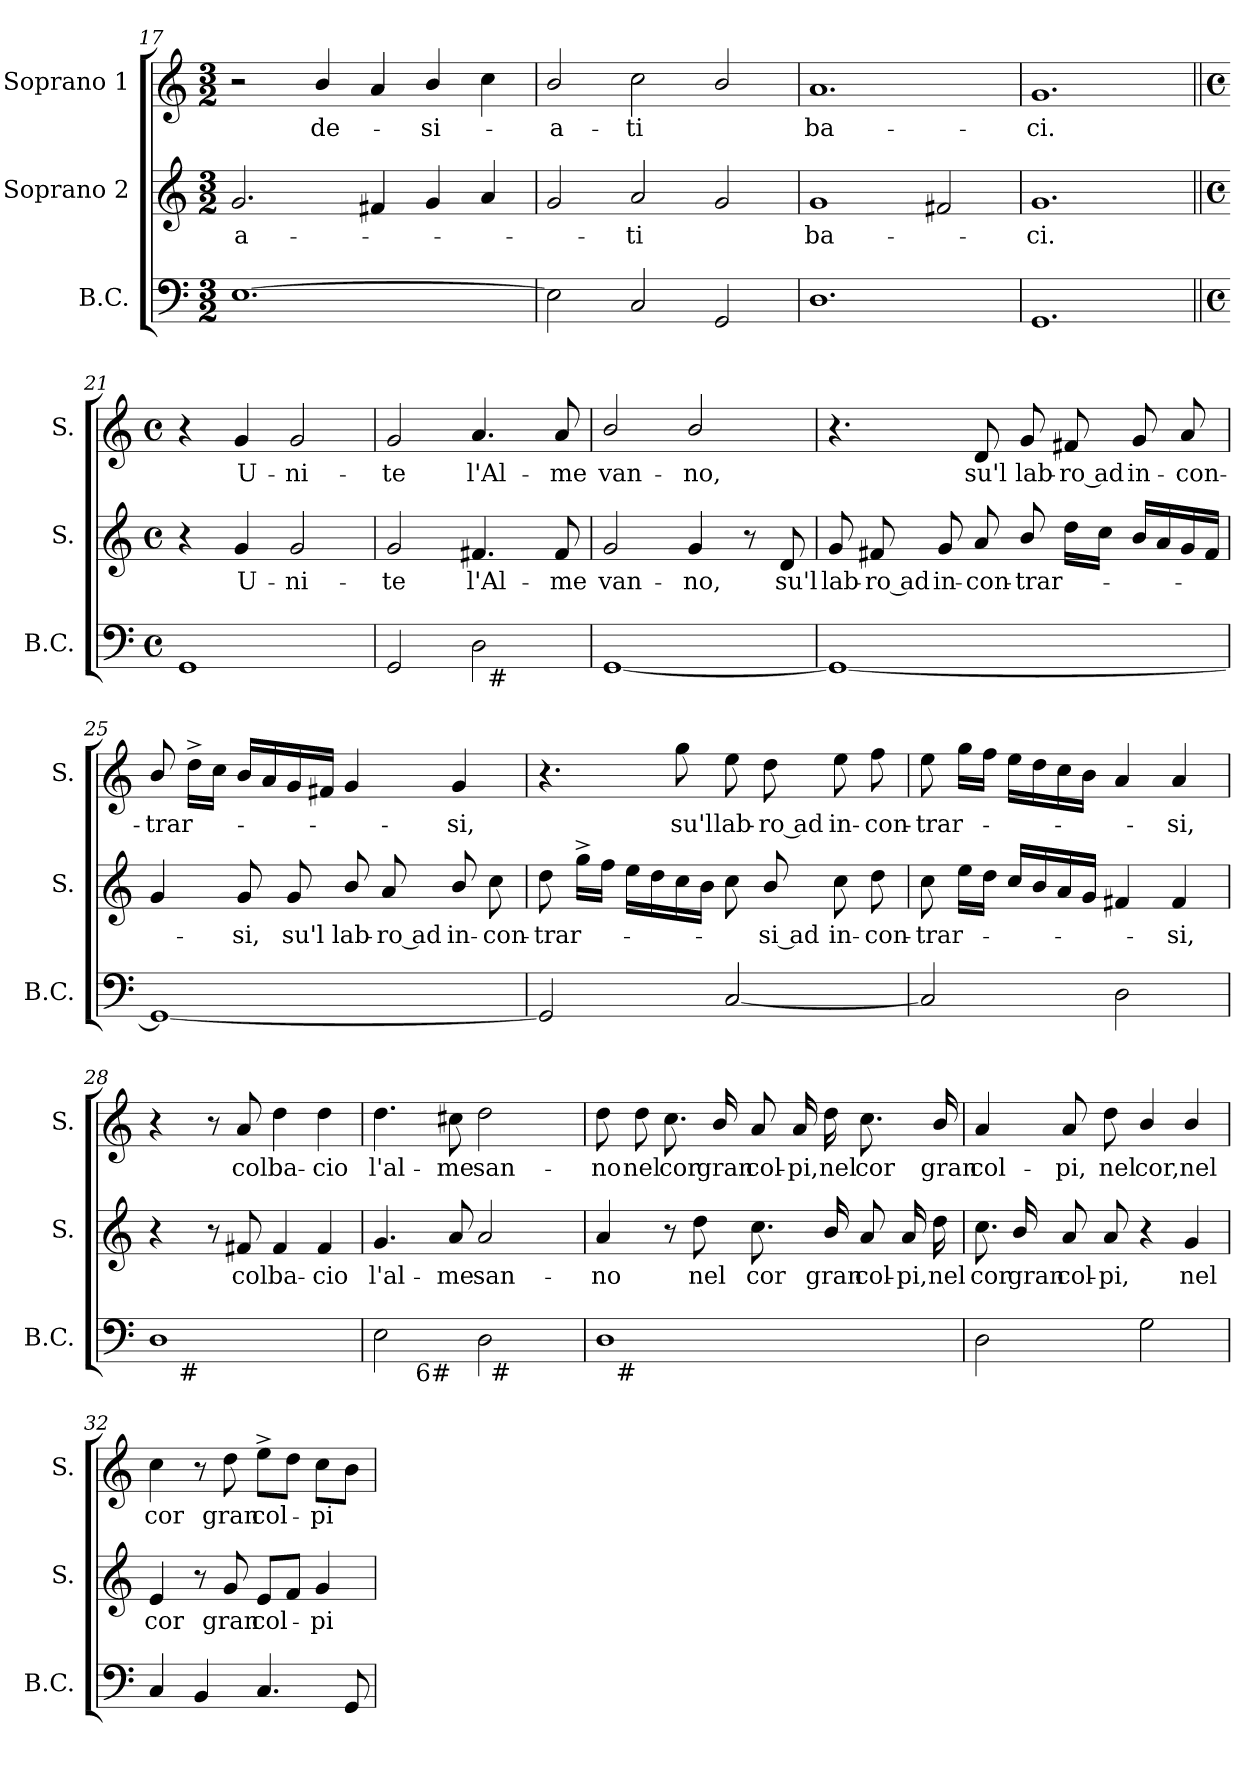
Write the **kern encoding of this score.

**kern	**kern	**text	**kern	**text
*part3	*part2	*part2	*part1	*part1
*staff3	*staff2	*staff2	*staff1	*staff1
*I"B.C.	*I"Soprano 2	*	*I"Soprano 1	*
*I'B.C.	*I'S.	*	*I'S.	*
*clefF4	*clefG2	*	*clefG2	*
*k[]	*k[]	*	*k[]	*
*C:	*C:	*	*C:	*
*M3/2	*M3/2	*	*M3/2	*
=17	=17	=17	=17	=17
!	!	!LO:LY:b:rj	!	!
[>1.E	2.g/	-a-	2r	.
!	!	!	!	!LO:LY:b
.	.	.	4b/	de-
.	4f#X/	.	4a/	.
!	!	!	!	!LO:LY:b
.	4g/	.	4b/	-si-
.	4a/	.	4cc\	.
=18	=18	=18	=18	=18
!	!	!	!	!LO:LY:b
2E\]	2g/	.	2b/	-a-
!	!	!LO:LY:b	!	!LO:LY:b
2C</	2a/	-ti	2cc\	-ti
2GG/	2g/	.	2b/	.
=19	=19	=19	=19	=19
!	!	!LO:LY:b	!	!LO:LY:b
1.D>	1g	ba-	1.a	ba-
.	2f#X/	.	.	.
=20	=20	=20	=20	=20
!	!	!LO:LY:b	!	!LO:LY:b
1.GG	1.g	-ci.	1.g	-ci.
!!LO:LB:g=z
=21||	=21||	=21||	=21||	=21||
*M4/4	*M4/4	*	*M4/4	*
*met(c)	*met(c)	*	*met(c)	*
1GG	4r	.	4r	.
!	!	!LO:LY:b	!	!LO:LY:b
.	4g/	U-	4g/	U-
!	!	!LO:LY:b	!	!LO:LY:b
.	2g/	-ni-	2g/	-ni-
=22	=22	=22	=22	=22
!	!	!LO:LY:b	!	!LO:LY:b
*^	*	*	*	*
2GG/	2ryy	2g/	-te	2g/	-te
!	!	!	!LO:LY:b	!	!LO:LY:b
2D\	32ryy	4.f#X/	l'Al-	4.a/	l'Al-
!	!LO:TX:b:t=#	!	!	!	!
.	4...ryy	.	.	.	.
!	!	!	!LO:LY:b	!	!LO:LY:b
.	.	8f#/	-me	8a/	-me
=23	=23	=23	=23	=23	=23
!	!	!	!LO:LY:b	!	!LO:LY:b
*v	*v	*	*	*	*
[<1GG	2g/	van-	2b/	van-
!	!	!LO:LY:b	!	!LO:LY:b
.	4g/	-no,	2b/	-no,
.	8r	.	.	.
!	!	!LO:LY:b	!	!
.	8d/	su'l	.	.
=24	=24	=24	=24	=24
!	!	!LO:LY:b	!	!
1GG_	8g/	lab-	4.r	.
!	!	!LO:LY:b:rj	!	!
.	8f#X/	-ro ad	.	.
!	!	!LO:LY:b	!	!
.	8g/	in-	.	.
!	!	!LO:LY:b	!	!LO:LY:b
.	8a/	-con-	8d/	su'l
!	!	!LO:LY:b	!	!LO:LY:b
.	8b/	-trar-	8g/	lab-
!	!	!	!	!LO:LY:b:rj
.	16dd\LL	.	8f#X/	-ro ad
.	16cc\JJ	.	.	.
!	!	!	!	!LO:LY:b
.	16b/LL	.	8g/	in-
.	16a/	.	.	.
!	!	!	!	!LO:LY:b
.	16g/	.	8a/	-con-
.	16f#/JJ	.	.	.
!!LO:LB:g=z
=25	=25	=25	=25	=25
!	!	!	!	!LO:LY:b
1GG_	4g/	.	8b/	-trar-
.	.	.	16dd^>\LL	.
.	.	.	16cc\JJ	.
!	!	!LO:LY:b	!	!
.	8g/	-si,	16b/LL	.
.	.	.	16a/	.
!	!	!LO:LY:b	!	!
.	8g/	su'l	16g/	.
.	.	.	16f#X/JJ	.
!	!	!LO:LY:b	!	!
.	8b/	lab-	4g/	.
!	!	!LO:LY:b:rj	!	!
.	8a/	-ro ad	.	.
!	!	!LO:LY:b	!	!LO:LY:b
.	8b/	in-	4g/	-si,
!	!	!LO:LY:b	!	!
.	8cc\	-con-	.	.
=26	=26	=26	=26	=26
!	!	!LO:LY:b	!	!
2GG/]	8dd\	-trar-	4.r	.
.	16gg^>\LL	.	.	.
.	16ff\JJ	.	.	.
.	16ee\LL	.	.	.
.	16dd\	.	.	.
!	!	!	!	!LO:LY:b
.	16cc\	.	8gg\	su'l
.	16b\JJ	.	.	.
!	!	!	!	!LO:LY:b
[<2C/	8cc\	.	8ee\	lab-
!	!	!LO:LY:b:rj	!	!LO:LY:b:rj
.	8b/	-si ad	8dd\	-ro ad
!	!	!LO:LY:b	!	!LO:LY:b
.	8cc\	in-	8ee\	in-
!	!	!LO:LY:b	!	!LO:LY:b
.	8dd\	-con-	8ff\	-con-
=27	=27	=27	=27	=27
!	!	!LO:LY:b	!	!LO:LY:b
2C/]	8cc\	-trar-	8ee\	-trar-
.	16ee\LL	.	16gg\LL	.
.	16dd\JJ	.	16ff\JJ	.
.	16cc/LL	.	16ee\LL	.
.	16b/	.	16dd\	.
.	16a/	.	16cc\	.
.	16g/JJ	.	16b\JJ	.
2D\	4f#X/	.	4a/	.
!	!	!LO:LY:b	!	!LO:LY:b
.	4f#/	-si,	4a/	-si,
!!LO:PB:g=z
=28	=28	=28	=28	=28
*^	*	*	*	*
1D	8ryy	4r	.	4r	.
!	!LO:TX:b:t=#	!	!	!	!
.	2..ryy	.	.	.	.
.	.	8r	.	8r	.
!	!	!	!LO:LY:b	!	!LO:LY:b
.	.	8f#X/	col	8a/	col
!	!	!	!LO:LY:b	!	!LO:LY:b
.	.	4f#/	ba-	4dd\	ba-
!	!	!	!LO:LY:b	!	!LO:LY:b
.	.	4f#/	-cio	4dd\	-cio
=29	=29	=29	=29	=29	=29
!	!	!	!LO:LY:b	!	!LO:LY:b
*	*^	*	*	*	*
2E\	8..ryy	2ryy	4.g/	l'al-	4.dd\	l'al-
!	!LO:TX:b:t=6#	!	!	!	!	!
.	2ryy	.	.	.	.	.
!	!	!	!	!LO:LY:b	!	!LO:LY:b
.	.	.	8a/	-me	8cc#X\	-me
!	!	!	!	!LO:LY:b	!	!LO:LY:b
2D\	.	32ryy	2a/	san-	2dd\	san-
!	!	!LO:TX:b:t=#	!	!	!	!
.	.	4...ryy	.	.	.	.
.	4ryy	.	.	.	.	.
.	32ryy	.	.	.	.	.
=30	=30	=30	=30	=30	=30	=30
!	!	!	!	!LO:LY:b	!	!LO:LY:b
*	*v	*v	*	*	*	*
1D	16ryy	4a/	-no	8dd\	-no
!	!LO:TX:b:t=#	!	!	!	!
.	2...ryy	.	.	.	.
!	!	!	!	!	!LO:LY:b
.	.	.	.	8dd\	nel
!	!	!	!	!	!LO:LY:b
.	.	8r	.	8.cc\	cor
!	!	!	!LO:LY:b	!	!
.	.	8dd\	nel	.	.
!	!	!	!	!	!LO:LY:b
.	.	.	.	16b/	gran
!	!	!	!LO:LY:b	!	!LO:LY:b
.	.	8.cc\	cor	8a/	col-
!	!	!	!	!	!LO:LY:b
.	.	.	.	16a/	-pi,
!	!	!	!LO:LY:b	!	!LO:LY:b
.	.	16b/	gran	16dd\	nel
!	!	!	!LO:LY:b	!	!LO:LY:b
.	.	8a/	col-	8.cc\	cor
!	!	!	!LO:LY:b	!	!
.	.	16a/	-pi,	.	.
!	!	!	!LO:LY:b	!	!LO:LY:b
.	.	16dd\	nel	16b/	gran
=31	=31	=31	=31	=31	=31
!	!	!	!LO:LY:b	!	!LO:LY:b
*v	*v	*	*	*	*
2D\	8.cc\	cor	4a/	col-
!	!	!LO:LY:b	!	!
.	16b/	gran	.	.
!	!	!LO:LY:b	!	!LO:LY:b
.	8a/	col-	8a/	-pi,
!	!	!LO:LY:b	!	!LO:LY:b
.	8a/	-pi,	8dd\	nel
!	!	!	!	!LO:LY:b
2G\	4r	.	4b/	cor,
!	!	!LO:LY:b	!	!LO:LY:b
.	4g/	nel	4b/	nel
!!LO:LB:g=z
=32	=32	=32	=32	=32
!	!	!LO:LY:b	!	!LO:LY:b
4C/	4e/	cor	4cc\	cor
4BB</	8r	.	8r	.
!	!	!LO:LY:b	!	!LO:LY:b
.	8g/	gran	8dd\	gran
!	!	!LO:LY:b	!	!LO:LY:b
4.C/	8e/L	col-	8ee^>\L	col-
.	8f/J	.	8dd\J	.
!	!	!LO:LY:b	!	!LO:LY:b
.	4g/	-pi	8cc\L	-pi
8GG/	.	.	8b\J	.
=	=	=	=	=
*-	*-	*-	*-	*-
